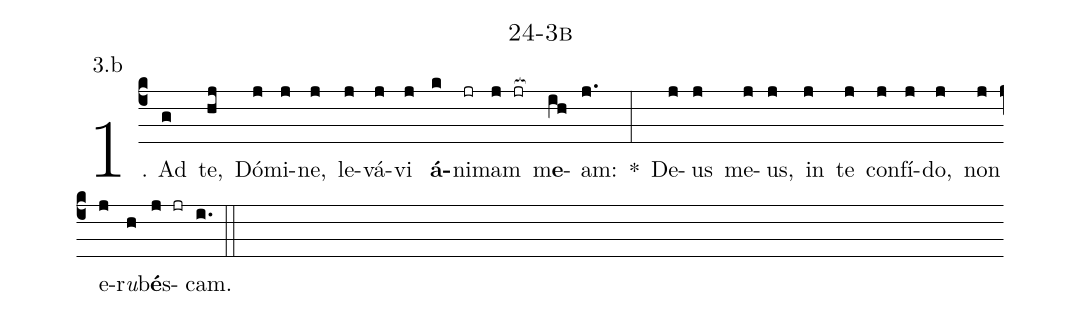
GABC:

name: 24-3b;
annotation: 3.b;
%%
(c4)1. Ad(g) te,(hj) Dó(j)mi(j)ne,(j) le(j)vá(j)vi(j) <b>á</b>(k)ni(jr)mam(j jr[ocb:1{]) m<b>e</b>(ih[ocb:0}])am:(j.) *(:) De(j)us(j) me(j)us,(j) in(j) te(j) con(j)fí(j)do,(j) non(j) e(j)r<i>u</i>(h)b<b>é</b>s(j jr)cam.(i.) (::)
